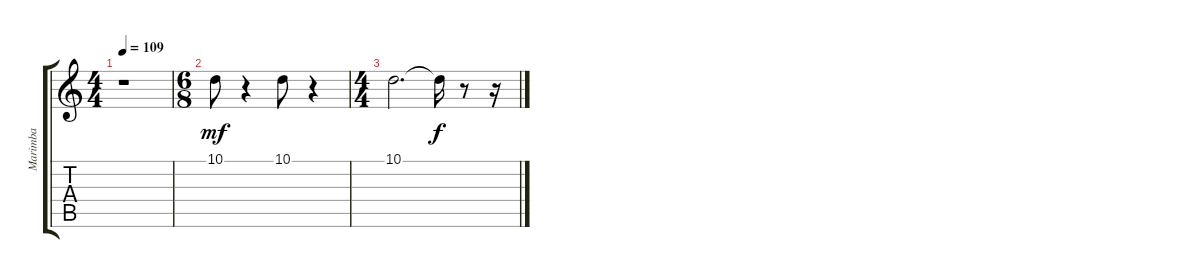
\track ("Marimba" "Marimba") {instrument marimba}
\staff {score tabs}
\tuning (E4 B3 G3 D3 A2 E2) {hide}
\ts (4 4)
\tempo 109
\clef g2
\ks c
r.1{dy f} |
\ts (6 8)
10.1.8{dy mf} r.4 10.1.8 r.4 |
\ts (4 4)
10.1.2{d} 10.1{t}.16{dy f} r.8 r.16
